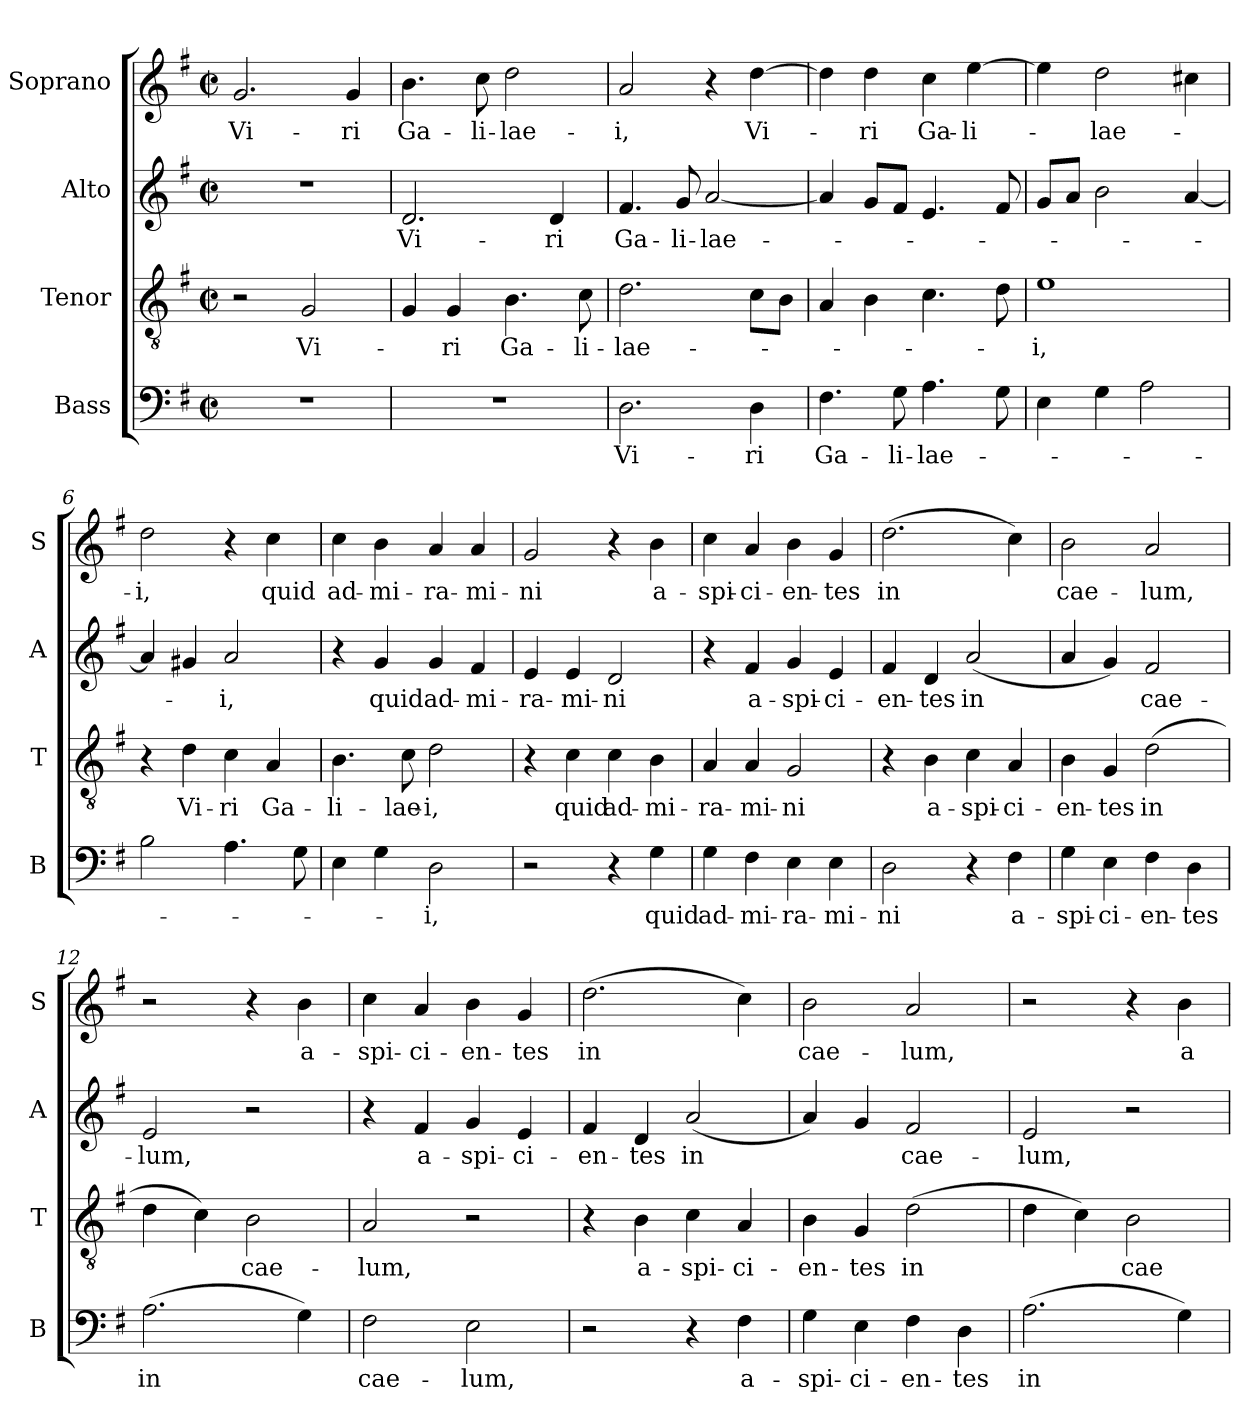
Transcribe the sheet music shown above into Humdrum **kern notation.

**kern	**text	**kern	**text	**kern	**text	**kern	**text
*part4	*part4	*part3	*part3	*part2	*part2	*part1	*part1
*staff4	*staff4	*staff3	*staff3	*staff2	*staff2	*staff1	*staff1
*I"Bass	*	*I"Tenor	*	*I"Alto	*	*I"Soprano	*
*I'B	*	*I'T	*	*I'A	*	*I'S	*
*clefF4	*	*clefGv2	*	*clefG2	*	*clefG2	*
*k[f#]	*	*k[f#]	*	*k[f#]	*	*k[f#]	*
*G:	*	*G:	*	*G:	*	*G:	*
*M2/2	*	*M2/2	*	*M2/2	*	*M2/2	*
*met(c|)	*	*met(c|)	*	*met(c|)	*	*met(c|)	*
=1	=1	=1	=1	=1	=1	=1	=1
1r	.	2r	.	1r	.	2.g/	Vi-
.	.	2G/	Vi-	.	.	.	.
.	.	.	.	.	.	4g/	-ri
=2	=2	=2	=2	=2	=2	=2	=2
1r	.	4G/	.	2.d/	Vi-	4.b\	Ga-
.	.	4G/	-ri	.	.	.	.
.	.	.	.	.	.	8cc\	-li-
.	.	4.B\	Ga-	.	.	2dd\	-lae-
.	.	.	.	4d/	-ri	.	.
.	.	8c\	-li-	.	.	.	.
=3	=3	=3	=3	=3	=3	=3	=3
2.D\	Vi-	2.d\	-lae-	4.f#/	Ga-	2a/	-i,
.	.	.	.	8g/	-li-	.	.
.	.	.	.	[2a/	-lae-	4r	.
4D\	-ri	8c\L	.	.	.	[4dd\	Vi-
.	.	8B\J	.	.	.	.	.
=4	=4	=4	=4	=4	=4	=4	=4
4.F#\	Ga-	4A/	.	4a/]	.	4dd\]	.
.	.	4B\	.	8g/L	.	4dd\	-ri
8G\	-li-	.	.	8f#/J	.	.	.
4.A\	-lae-	4.c\	.	4.e/	.	4cc\	Ga-
.	.	.	.	.	.	[4ee\	-li-
8G\	.	8d\	.	8f#/	.	.	.
=5	=5	=5	=5	=5	=5	=5	=5
4E\	.	1e	-i,	8g/L	.	4ee\]	.
.	.	.	.	8a/J	.	.	.
4G\	.	.	.	2b\	.	2dd\	-lae-
2A\	.	.	.	.	.	.	.
.	.	.	.	[4a/	.	4cc#X\	.
!!LO:LB:g=z
=6	=6	=6	=6	=6	=6	=6	=6
2B\	.	4r	.	4a/]	.	2dd\	-i,
.	.	4d\	Vi-	4g#X/	.	.	.
4.A\	.	4c\	-ri	2a/	-i,	4r	.
.	.	4A/	Ga-	.	.	4cc\	quid
8G\	.	.	.	.	.	.	.
=7	=7	=7	=7	=7	=7	=7	=7
4E\	.	4.B\	-li-	4r	.	4cc\	ad-
4G\	.	.	.	4g/	quid	4b\	-mi-
.	.	8c\	-lae-	.	.	.	.
2D\	-i,	2d\	-i,	4g/	ad-	4a/	-ra-
.	.	.	.	4f#/	-mi-	4a/	-mi-
=8	=8	=8	=8	=8	=8	=8	=8
2r	.	4r	.	4e/	-ra-	2g/	-ni
.	.	4c\	quid	4e/	-mi-	.	.
4r	.	4c\	ad-	2d/	-ni	4r	.
4G\	quid	4B\	-mi-	.	.	4b\	a-
=9	=9	=9	=9	=9	=9	=9	=9
4G\	ad-	4A/	-ra-	4r	.	4cc\	-spi-
4F#\	-mi-	4A/	-mi-	4f#/	a-	4a/	-ci-
4E\	-ra-	2G/	-ni	4g/	-spi-	4b\	-en-
4E\	-mi-	.	.	4e/	-ci-	4g/	-tes
=10	=10	=10	=10	=10	=10	=10	=10
2D\	-ni	4r	.	4f#/	-en-	(2.dd\	in
.	.	4B\	a-	4d/	-tes	.	.
4r	.	4c\	-spi-	(2a/	in	.	.
4F#\	a-	4A/	-ci-	.	.	4cc\)	.
!!LO:PB:g=z
=11	=11	=11	=11	=11	=11	=11	=11
4G\	-spi-	4B\	-en-	4a/	.	2b\	cae-
4E\	-ci-	4G/	-tes	4g/)	.	.	.
4F#\	-en-	(2d\	in	2f#/	cae-	2a/	-lum,
4D\	-tes	.	.	.	.	.	.
=12	=12	=12	=12	=12	=12	=12	=12
(2.A\	in	4d\	.	2e/	-lum,	2r	.
.	.	4c\)	.	.	.	.	.
.	.	2B\	cae-	2r	.	4r	.
4G\)	.	.	.	.	.	4b\	a-
=13	=13	=13	=13	=13	=13	=13	=13
2F#\	cae-	2A/	-lum,	4r	.	4cc\	-spi-
.	.	.	.	4f#/	a-	4a/	-ci-
2E\	-lum,	2r	.	4g/	-spi-	4b\	-en-
.	.	.	.	4e/	-ci-	4g/	-tes
=14	=14	=14	=14	=14	=14	=14	=14
2r	.	4r	.	4f#/	-en-	(2.dd\	in
.	.	4B\	a-	4d/	-tes	.	.
4r	.	4c\	-spi-	(2a/	in	.	.
4F#\	a-	4A/	-ci-	.	.	4cc\)	.
=15	=15	=15	=15	=15	=15	=15	=15
4G\	-spi-	4B\	-en-	4a/)	.	2b\	cae-
4E\	-ci-	4G/	-tes	4g/	.	.	.
4F#\	-en-	(2d\	in	2f#/	cae-	2a/	-lum,
4D\	-tes	.	.	.	.	.	.
!!LO:LB:g=z
=16	=16	=16	=16	=16	=16	=16	=16
(2.A\	in	4d\	.	2e/	-lum,	2r	.
.	.	4c\)	.	.	.	.	.
.	.	2B\	cae-	2r	.	4r	.
4G\)	.	.	.	.	.	4b\	a-
=	=	=	=	=	=	=	=
*-	*-	*-	*-	*-	*-	*-	*-
